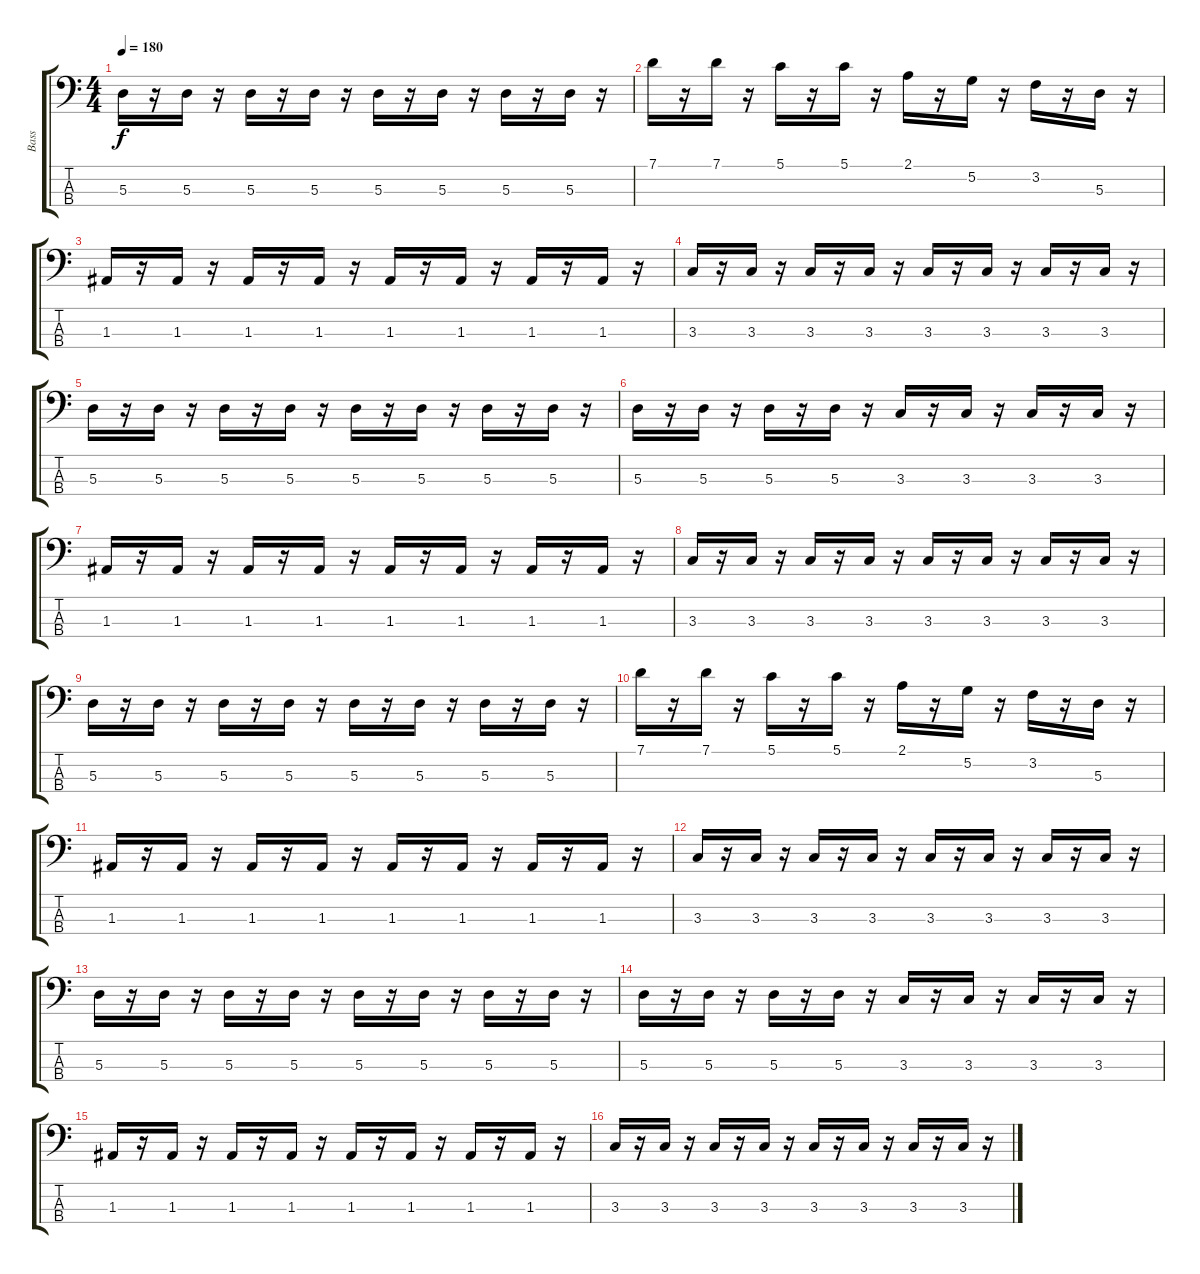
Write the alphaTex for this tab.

\track ("Bass" "Bass") {instrument electricbassfinger}
\staff {score tabs}
\tuning (G2 D2 A1 E1) {hide}
\ts (4 4)
\tempo 180
\clef f4
\ks c
5.3.16{dy f} r.16 5.3.16 r.16 5.3.16 r.16 5.3.16 r.16 5.3.16 r.16 5.3.16 r.16 5.3.16 r.16 5.3.16 r.16 |
7.1.16 r.16 7.1.16 r.16 5.1.16 r.16 5.1.16 r.16 2.1.16 r.16 5.2.16 r.16 3.2.16 r.16 5.3.16 r.16 |
1.3.16 r.16 1.3.16 r.16 1.3.16 r.16 1.3.16 r.16 1.3.16 r.16 1.3.16 r.16 1.3.16 r.16 1.3.16 r.16 |
3.3.16 r.16 3.3.16 r.16 3.3.16 r.16 3.3.16 r.16 3.3.16 r.16 3.3.16 r.16 3.3.16 r.16 3.3.16 r.16 |
5.3.16 r.16 5.3.16 r.16 5.3.16 r.16 5.3.16 r.16 5.3.16 r.16 5.3.16 r.16 5.3.16 r.16 5.3.16 r.16 |
5.3.16 r.16 5.3.16 r.16 5.3.16 r.16 5.3.16 r.16 3.3.16 r.16 3.3.16 r.16 3.3.16 r.16 3.3.16 r.16 |
1.3.16 r.16 1.3.16 r.16 1.3.16 r.16 1.3.16 r.16 1.3.16 r.16 1.3.16 r.16 1.3.16 r.16 1.3.16 r.16 |
3.3.16 r.16 3.3.16 r.16 3.3.16 r.16 3.3.16 r.16 3.3.16 r.16 3.3.16 r.16 3.3.16 r.16 3.3.16 r.16 |
5.3.16 r.16 5.3.16 r.16 5.3.16 r.16 5.3.16 r.16 5.3.16 r.16 5.3.16 r.16 5.3.16 r.16 5.3.16 r.16 |
7.1.16 r.16 7.1.16 r.16 5.1.16 r.16 5.1.16 r.16 2.1.16 r.16 5.2.16 r.16 3.2.16 r.16 5.3.16 r.16 |
1.3.16 r.16 1.3.16 r.16 1.3.16 r.16 1.3.16 r.16 1.3.16 r.16 1.3.16 r.16 1.3.16 r.16 1.3.16 r.16 |
3.3.16 r.16 3.3.16 r.16 3.3.16 r.16 3.3.16 r.16 3.3.16 r.16 3.3.16 r.16 3.3.16 r.16 3.3.16 r.16 |
5.3.16 r.16 5.3.16 r.16 5.3.16 r.16 5.3.16 r.16 5.3.16 r.16 5.3.16 r.16 5.3.16 r.16 5.3.16 r.16 |
5.3.16 r.16 5.3.16 r.16 5.3.16 r.16 5.3.16 r.16 3.3.16 r.16 3.3.16 r.16 3.3.16 r.16 3.3.16 r.16 |
1.3.16 r.16 1.3.16 r.16 1.3.16 r.16 1.3.16 r.16 1.3.16 r.16 1.3.16 r.16 1.3.16 r.16 1.3.16 r.16 |
3.3.16 r.16 3.3.16 r.16 3.3.16 r.16 3.3.16 r.16 3.3.16 r.16 3.3.16 r.16 3.3.16 r.16 3.3.16 r.16
